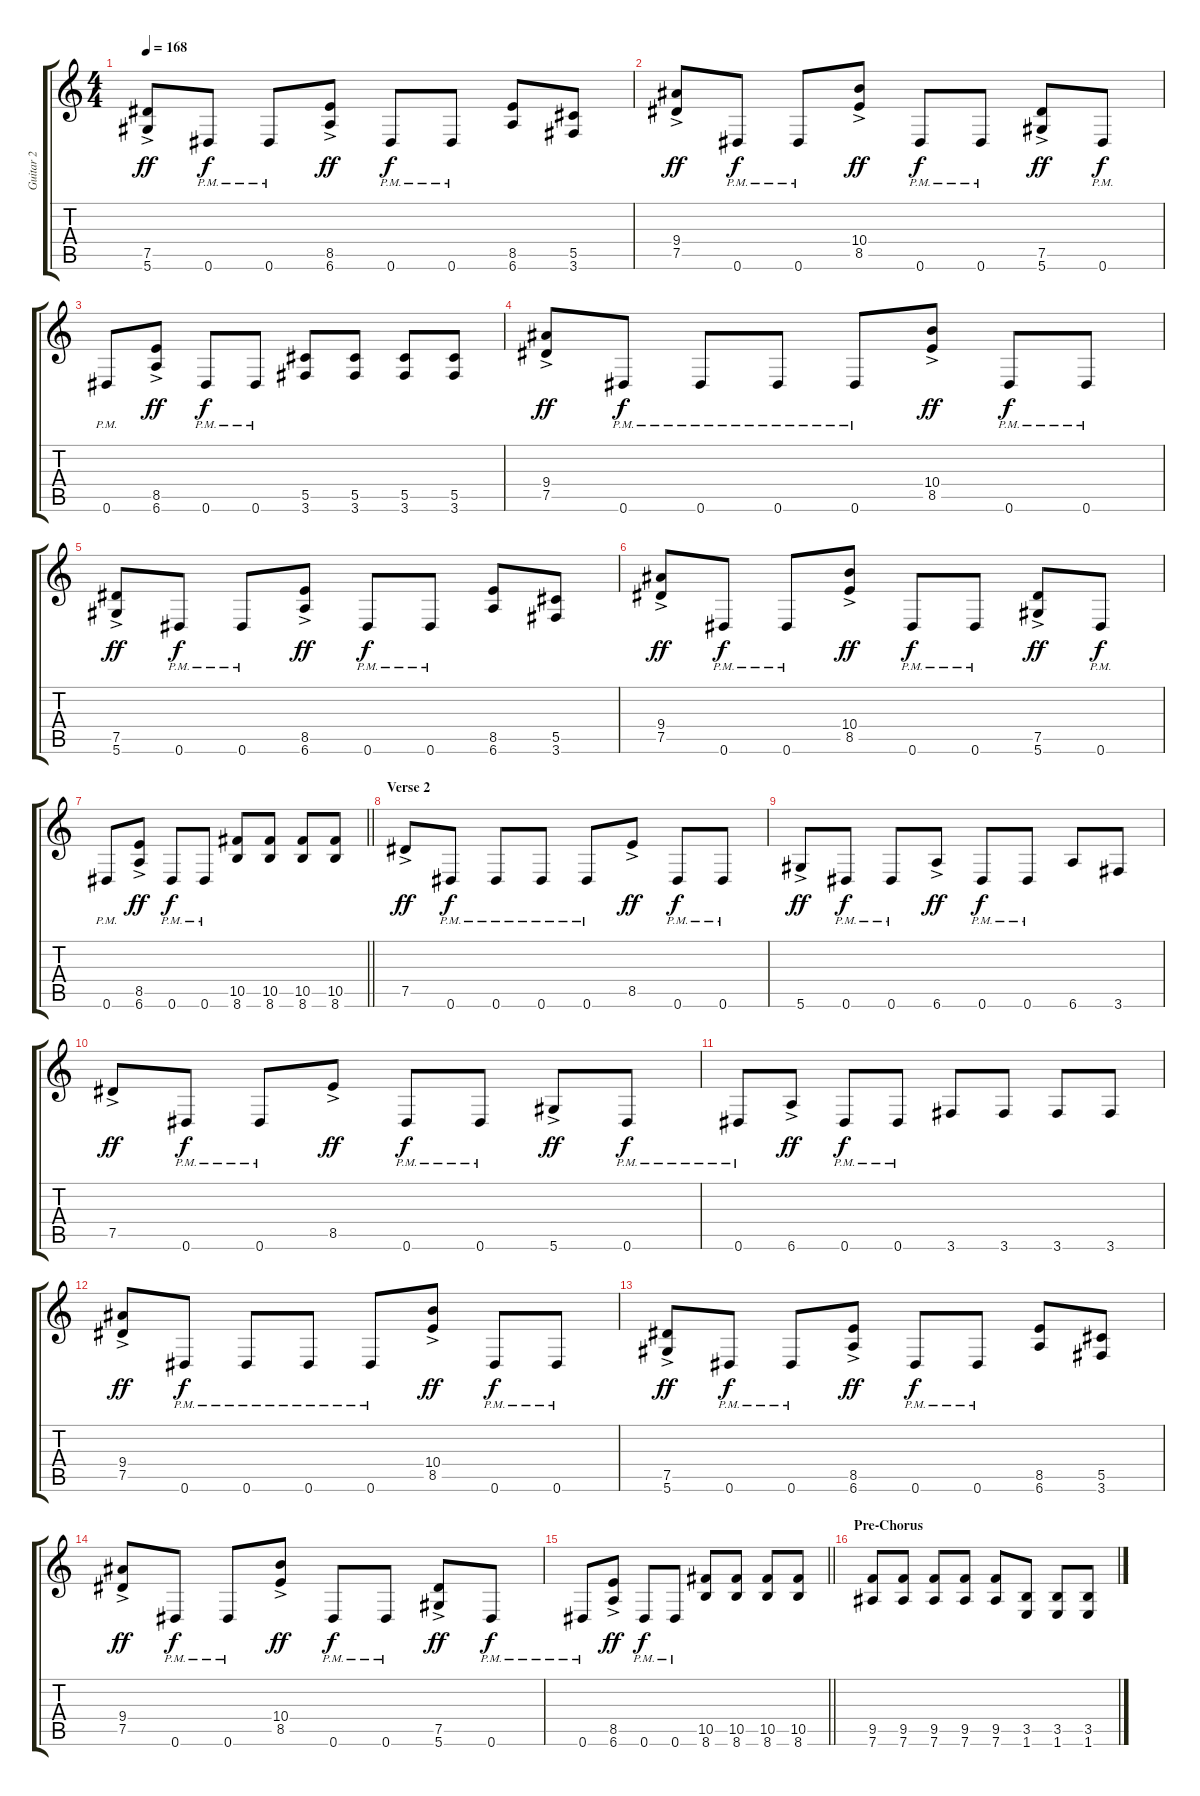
\track ("Guitar 2" "Guitar 2") {instrument distortionguitar}
\staff {score tabs}
\tuning (Eb4 Bb3 Gb3 Db3 Ab2 Eb2) {hide}
\ts (4 4)
\tempo 168
\clef g2
\ks c
(7.5{ac} 5.6{ac}).8{dy ff} 0.6{pm}.8{dy f} 0.6{pm}.8 (8.5{ac} 6.6{ac}).8{dy ff} 0.6{pm}.8{dy f} 0.6{pm}.8 (8.5 6.6).8 (5.5 3.6).8 |
(9.4{ac} 7.5{ac}).8{dy ff} 0.6{pm}.8{dy f} 0.6{pm}.8 (10.4{ac} 8.5{ac}).8{dy ff} 0.6{pm}.8{dy f} 0.6{pm}.8 (7.5{ac} 5.6{ac}).8{dy ff} 0.6{pm}.8{dy f} |
0.6{pm}.8 (8.5{ac} 6.6{ac}).8{dy ff} 0.6{pm}.8{dy f} 0.6{pm}.8 (5.5 3.6).8 (5.5 3.6).8 (5.5 3.6).8 (5.5 3.6).8 |
(9.4{ac} 7.5{ac}).8{dy ff} 0.6{pm}.8{dy f} 0.6{pm}.8 0.6{pm}.8 0.6{pm}.8 (10.4{ac} 8.5{ac}).8{dy ff} 0.6{pm}.8{dy f} 0.6{pm}.8 |
(7.5{ac} 5.6{ac}).8{dy ff} 0.6{pm}.8{dy f} 0.6{pm}.8 (8.5{ac} 6.6{ac}).8{dy ff} 0.6{pm}.8{dy f} 0.6{pm}.8 (8.5 6.6).8 (5.5 3.6).8 |
(9.4{ac} 7.5{ac}).8{dy ff} 0.6{pm}.8{dy f} 0.6{pm}.8 (10.4{ac} 8.5{ac}).8{dy ff} 0.6{pm}.8{dy f} 0.6{pm}.8 (7.5{ac} 5.6{ac}).8{dy ff} 0.6{pm}.8{dy f} |
\barLineRight lightlight
0.6{pm}.8 (8.5{ac} 6.6{ac}).8{dy ff} 0.6{pm}.8{dy f} 0.6{pm}.8 (10.5 8.6).8 (10.5 8.6).8 (10.5 8.6).8 (10.5 8.6).8 |
\section ("" "Verse 2")
7.5{ac}.8{dy ff} 0.6{pm}.8{dy f} 0.6{pm}.8 0.6{pm}.8 0.6{pm}.8 8.5{ac}.8{dy ff} 0.6{pm}.8{dy f} 0.6{pm}.8 |
5.6{ac}.8{dy ff} 0.6{pm}.8{dy f} 0.6{pm}.8 6.6{ac}.8{dy ff} 0.6{pm}.8{dy f} 0.6{pm}.8 6.6.8 3.6.8 |
7.5{ac}.8{dy ff} 0.6{pm}.8{dy f} 0.6{pm}.8 8.5{ac}.8{dy ff} 0.6{pm}.8{dy f} 0.6{pm}.8 5.6{ac}.8{dy ff} 0.6{pm}.8{dy f} |
0.6{pm}.8 6.6{ac}.8{dy ff} 0.6{pm}.8{dy f} 0.6{pm}.8 3.6.8 3.6.8 3.6.8 3.6.8 |
(9.4{ac} 7.5{ac}).8{dy ff} 0.6{pm}.8{dy f} 0.6{pm}.8 0.6{pm}.8 0.6{pm}.8 (10.4{ac} 8.5{ac}).8{dy ff} 0.6{pm}.8{dy f} 0.6{pm}.8 |
(7.5{ac} 5.6{ac}).8{dy ff} 0.6{pm}.8{dy f} 0.6{pm}.8 (8.5{ac} 6.6{ac}).8{dy ff} 0.6{pm}.8{dy f} 0.6{pm}.8 (8.5 6.6).8 (5.5 3.6).8 |
(9.4{ac} 7.5{ac}).8{dy ff} 0.6{pm}.8{dy f} 0.6{pm}.8 (10.4{ac} 8.5{ac}).8{dy ff} 0.6{pm}.8{dy f} 0.6{pm}.8 (7.5{ac} 5.6{ac}).8{dy ff} 0.6{pm}.8{dy f} |
\barLineRight lightlight
0.6{pm}.8 (8.5{ac} 6.6{ac}).8{dy ff} 0.6{pm}.8{dy f} 0.6{pm}.8 (10.5 8.6).8 (10.5 8.6).8 (10.5 8.6).8 (10.5 8.6).8 |
\section ("" "Pre-Chorus")
(9.5 7.6).8 (9.5 7.6).8 (9.5 7.6).8 (9.5 7.6).8 (9.5 7.6).8 (3.5 1.6).8 (3.5 1.6).8 (3.5 1.6).8
